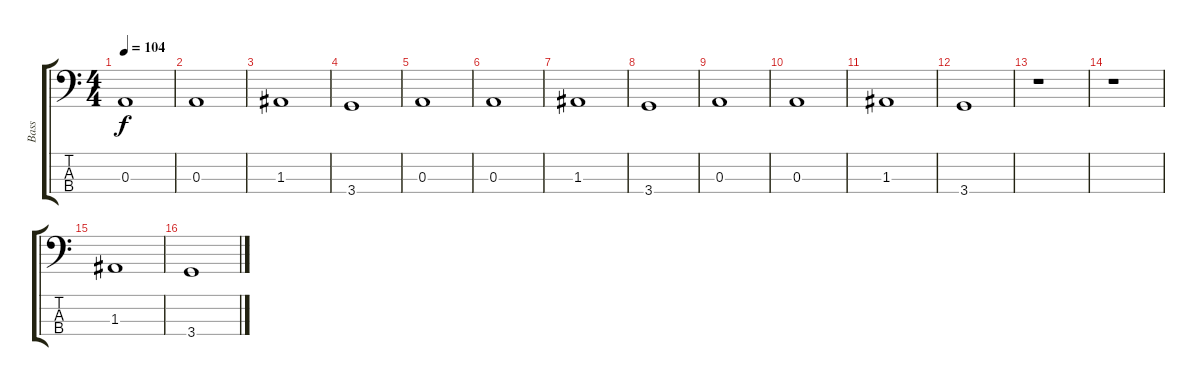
\track ("Bass" "Bass") {instrument electricbasspick}
\staff {score tabs}
\tuning (G2 D2 A1 E1) {hide}
\ts (4 4)
\tempo 104
\clef f4
\ks c
0.3.1{dy f} |
0.3.1 |
1.3.1 |
3.4.1 |
0.3.1 |
0.3.1 |
1.3.1 |
3.4.1 |
0.3.1 |
0.3.1 |
1.3.1 |
3.4.1 |
r.1 |
r.1 |
1.3.1 |
3.4.1
